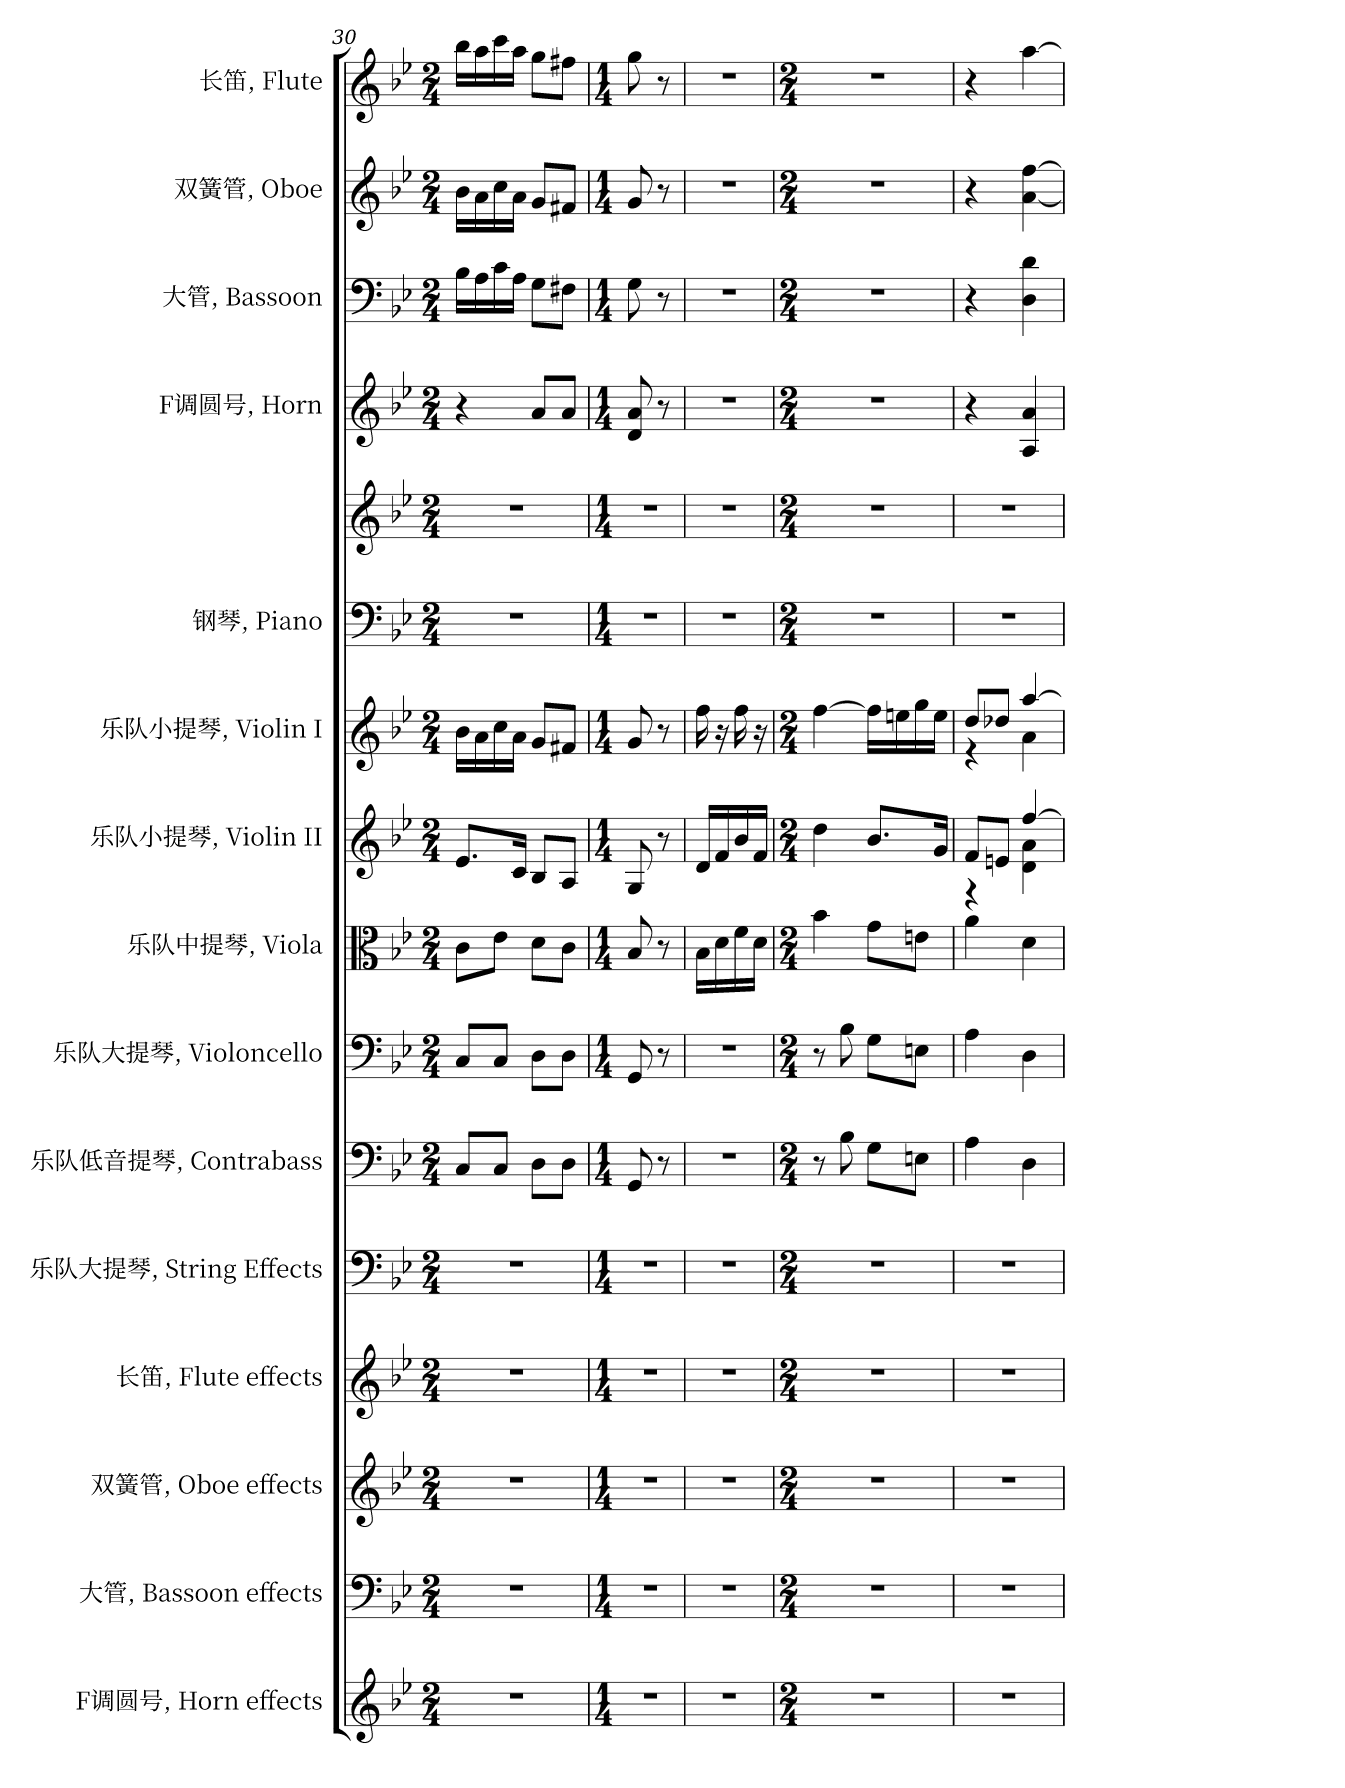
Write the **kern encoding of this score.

**kern	**kern	**kern	**kern	**kern	**kern	**kern	**kern	**kern	**kern	**kern	**kern	**kern	**kern	**kern	**kern
*part15	*part14	*part13	*part12	*part11	*part10	*part9	*part8	*part7	*part6	*part5	*part5	*part4	*part3	*part2	*part1
*staff16	*staff15	*staff14	*staff13	*staff12	*staff11	*staff10	*staff9	*staff8	*staff7	*staff6	*staff5	*staff4	*staff3	*staff2	*staff1
*I"F调圆号, Horn effects	*I"大管, Bassoon effects	*I"双簧管, Oboe effects	*I"长笛, Flute effects	*I"乐队大提琴, String Effects	*I"乐队低音提琴, Contrabass	*I"乐队大提琴, Violoncello	*I"乐队中提琴, Viola	*I"乐队小提琴, Violin II	*I"乐队小提琴, Violin I	*I"钢琴, Piano	*	*I"F调圆号, Horn	*I"大管, Bassoon	*I"双簧管, Oboe	*I"长笛, Flute
*I'F Hn.	*I'Bsn.	*I'Ob.	*I'Fl.	*	*I'Cbs.	*	*	*	*	*I'Pno.	*	*I'F Hn.	*I'Bsn.	*I'Ob.	*I'Fl.
!!LO:PB:g=z
*clefG2	*clefF4	*clefG2	*clefG2	*clefF4	*clefF4	*clefF4	*clefC3	*clefG2	*clefG2	*clefF4	*clefG2	*clefG2	*clefF4	*clefG2	*clefG2
*ITrd4c7	*	*	*	*	*ITrd7c12	*	*	*	*	*	*	*ITrd4c7	*	*	*
*k[b-e-a-]	*k[b-e-]	*k[b-e-]	*k[b-e-]	*k[b-e-]	*k[b-e-]	*k[b-e-]	*k[b-e-]	*k[b-e-]	*k[b-e-]	*k[b-e-]	*k[b-e-]	*k[b-e-a-]	*k[b-e-]	*k[b-e-]	*k[b-e-]
*M2/4	*M2/4	*M2/4	*M2/4	*M2/4	*M2/4	*M2/4	*M2/4	*M2/4	*M2/4	*M2/4	*M2/4	*M2/4	*M2/4	*M2/4	*M2/4
=30	=30	=30	=30	=30	=30	=30	=30	=30	=30	=30	=30	=30	=30	=30	=30
2r	2r	2r	2r	2r	8CC/L	8C/L	8c\L	8.e-/L	16b-\LL	2r	2r	4r	16B-\LL	16b-\LL	16bb-\LL
.	.	.	.	.	.	.	.	.	16a\	.	.	.	16A\	16a\	16aa\
.	.	.	.	.	8CC/J	8C/J	8e-\J	.	16cc\	.	.	.	16c\	16cc\	16ccc\
.	.	.	.	.	.	.	.	16c/Jk	16a\JJ	.	.	.	16A\JJ	16a\JJ	16aa\JJ
.	.	.	.	.	8DD\L	8D\L	8d\L	8B-/L	8g/L	.	.	8d/L	8G\L	8g/L	8gg\L
.	.	.	.	.	8DD\J	8D\J	8c\J	8A/J	8f#X/J	.	.	8d/J	8F#X\J	8f#X/J	8ff#X\J
=31	=31	=31	=31	=31	=31	=31	=31	=31	=31	=31	=31	=31	=31	=31	=31
*M1/4	*M1/4	*M1/4	*M1/4	*M1/4	*M1/4	*M1/4	*M1/4	*M1/4	*M1/4	*M1/4	*M1/4	*M1/4	*M1/4	*M1/4	*M1/4
4r	4r	4r	4r	4r	8GGG/	8GG/	8B-/	8G/	8g/	4r	4r	8G/ 8d/	8G\	8g/	8gg\
.	.	.	.	.	8r	8r	8r	8r	8r	.	.	8r	8r	8r	8r
=32	=32	=32	=32	=32	=32	=32	=32	=32	=32	=32	=32	=32	=32	=32	=32
4r	4r	4r	4r	4r	4r	4r	16B-\LL	16d/LL	16ff\	4r	4r	4r	4r	4r	4r
.	.	.	.	.	.	.	16d\	16f/	16r	.	.	.	.	.	.
.	.	.	.	.	.	.	16f\	16b-/	16ff\	.	.	.	.	.	.
.	.	.	.	.	.	.	16d\JJ	16f/JJ	16r	.	.	.	.	.	.
=33	=33	=33	=33	=33	=33	=33	=33	=33	=33	=33	=33	=33	=33	=33	=33
*M2/4	*M2/4	*M2/4	*M2/4	*M2/4	*M2/4	*M2/4	*M2/4	*M2/4	*M2/4	*M2/4	*M2/4	*M2/4	*M2/4	*M2/4	*M2/4
2r	2r	2r	2r	2r	8r	8r	4b-\	4dd\	[4ff\	2r	2r	2r	2r	2r	2r
.	.	.	.	.	8BB-\	8B-\	.	.	.	.	.	.	.	.	.
.	.	.	.	.	8GG\L	8G\L	8g\L	8.b-/L	16ff\LL]	.	.	.	.	.	.
.	.	.	.	.	.	.	.	.	16een\	.	.	.	.	.	.
.	.	.	.	.	8EEn\J	8En\J	8en\J	.	16gg\	.	.	.	.	.	.
.	.	.	.	.	.	.	.	16g/Jk	16ee\JJ	.	.	.	.	.	.
=34	=34	=34	=34	=34	=34	=34	=34	=34	=34	=34	=34	=34	=34	=34	=34
*	*	*	*	*	*	*	*	*^	*^	*	*	*	*	*	*
2r	2r	2r	2r	2r	4AA\	4A\	4a\	8f/L	4r	8dd/L	4r	2r	2r	4r	4r	4r	4r
.	.	.	.	.	.	.	.	8en/J	.	8dd-X/J	.	.	.	.	.	.	.
.	.	.	.	.	4DD\	4D\	4d\	[4ff/	4d\ 4a\	[4aa/	4a\	.	.	4D/ 4d/	4D\ 4d\	[4a\ [4ff\	[4aa\
*	*	*	*	*	*	*	*	*v	*v	*	*	*	*	*	*	*	*
*	*	*	*	*	*	*	*	*	*v	*v	*	*	*	*	*	*
=	=	=	=	=	=	=	=	=	=	=	=	=	=	=	=
*-	*-	*-	*-	*-	*-	*-	*-	*-	*-	*-	*-	*-	*-	*-	*-
